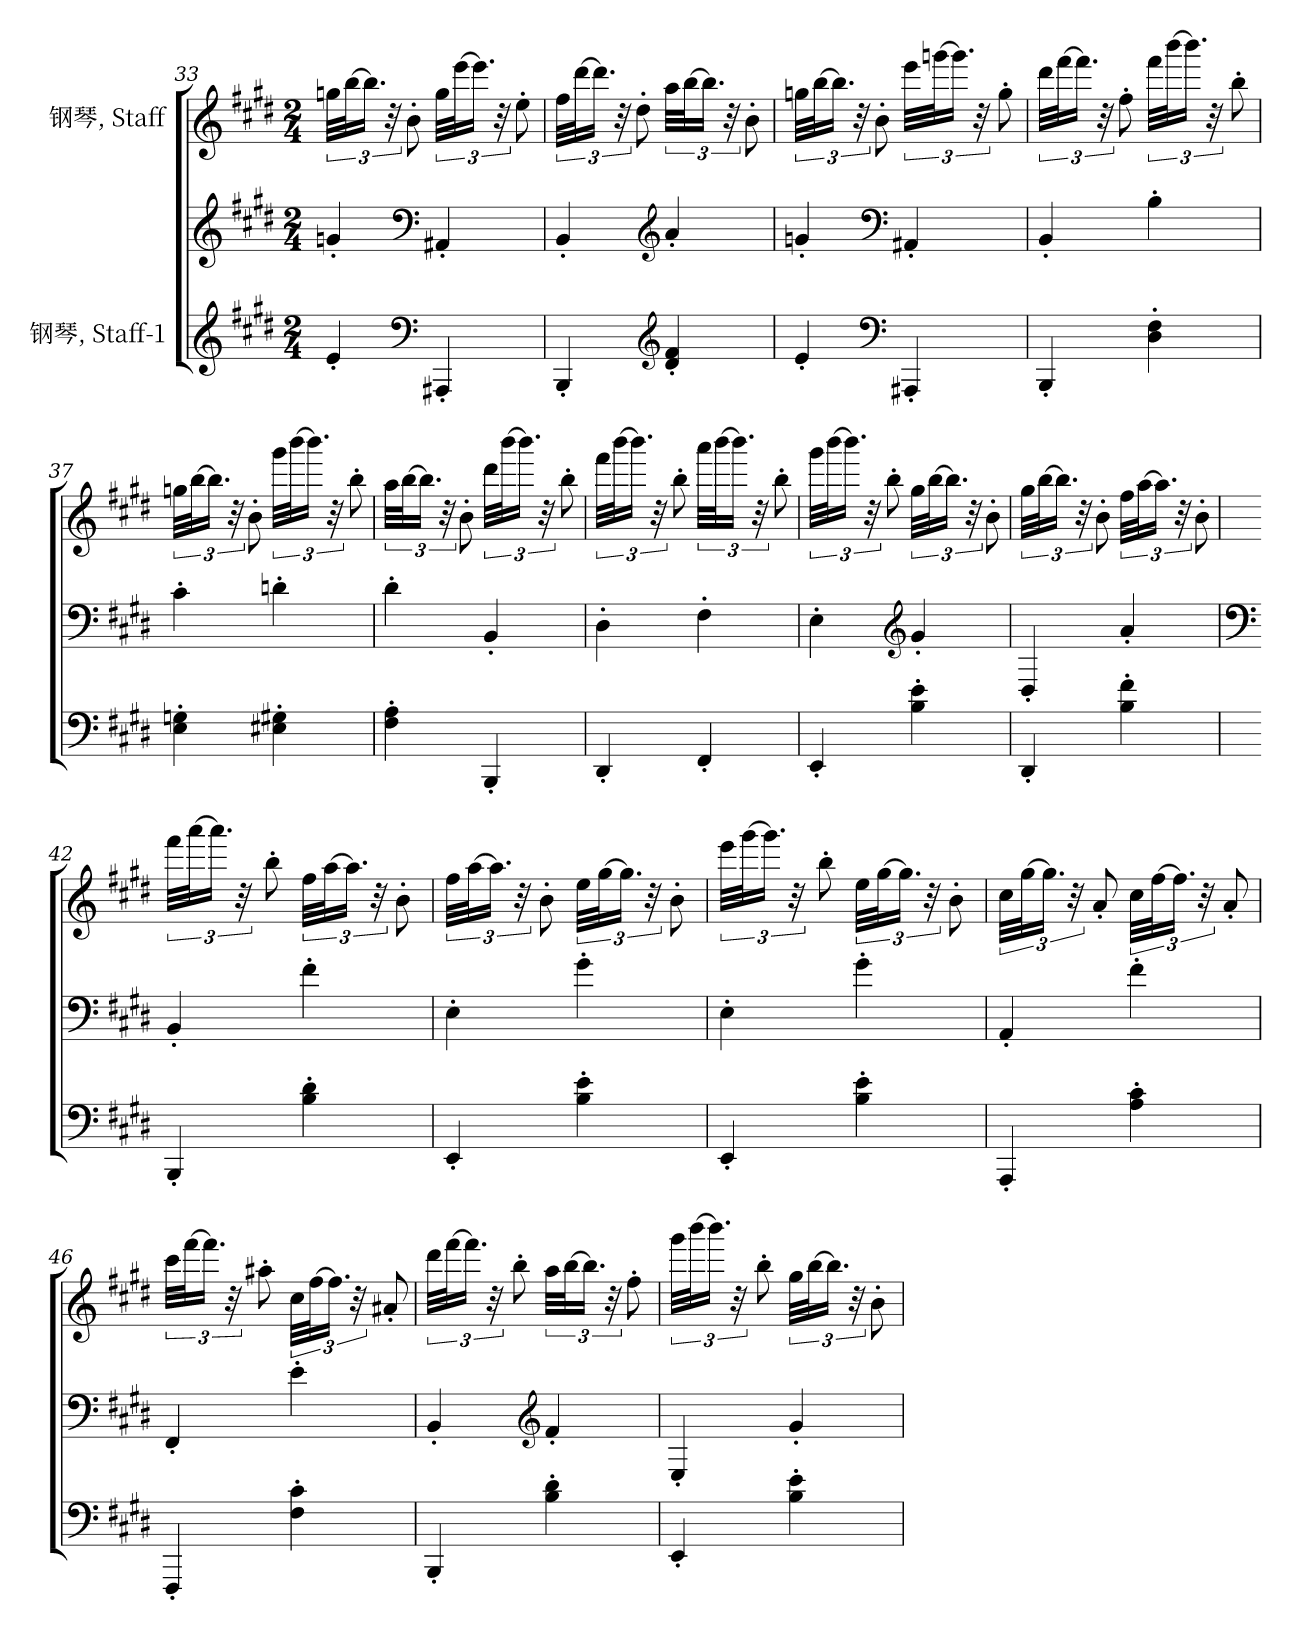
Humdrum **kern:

**kern	**kern	**kern
*part2	*part2	*part1
*staff3	*staff2	*staff1
*I"钢琴, Staff-1	*	*I"钢琴, Staff
*clefG2	*clefG2	*clefG2
*k[f#c#g#d#]	*k[f#c#g#d#]	*k[f#c#g#d#]
*M2/4	*M2/4	*M2/4
=33	=33	=33
4e'/	4gn'/	48ggn\LLL
.	.	[48bb\J
.	.	24.bb\JJ]
.	.	48r
.	.	8b'\
*clefF4	*clefF4	*
4AAA#X'/	4AA#X'/	48gg\LLL
.	.	[48eee\J
.	.	24.eee\JJ]
.	.	48r
.	.	8ee'\
=34	=34	=34
4BBB'/	4BB'/	48ff#\LLL
.	.	[48ddd#\J
.	.	24.ddd#\JJ]
.	.	48r
.	.	8dd#'\
*clefG2	*clefG2	*
4d#/' 4f#/'	4a'/	48aa\LLL
.	.	[48bb\J
.	.	24.bb\JJ]
.	.	48r
.	.	8b'\
!!LO:LB:g=z
=35	=35	=35
4e'/	4gn'/	48ggn\LLL
.	.	[48bb\J
.	.	24.bb\JJ]
.	.	48r
.	.	8b'\
*clefF4	*clefF4	*
4AAA#X'/	4AA#X'/	48eee\LLL
.	.	[48gggn\J
.	.	24.ggg\JJ]
.	.	48r
.	.	8gg'\
=36	=36	=36
4BBB'/	4BB'/	48ddd#\LLL
.	.	[48fff#\J
.	.	24.fff#\JJ]
.	.	48r
.	.	8ff#'\
4D#\' 4F#\'	4B'\	48fff#\LLL
.	.	[48bbb\J
.	.	24.bbb\JJ]
.	.	48r
.	.	8bb'\
!!LO:LB:g=z
=37	=37	=37
4E\' 4Gn\'	4c#'\	48ggn\LLL
.	.	[48bb\J
.	.	24.bb\JJ]
.	.	48r
.	.	8b'\
4E#X\' 4G#X\'	4dn'\	48ggg#\LLL
.	.	[48bbb\J
.	.	24.bbb\JJ]
.	.	48r
.	.	8bb'\
=38	=38	=38
4F#\' 4A\'	4d#'\	48aa\LLL
.	.	[48bb\J
.	.	24.bb\JJ]
.	.	48r
.	.	8b'\
4BBB'/	4BB'/	48ddd#\LLL
.	.	[48bbb\J
.	.	24.bbb\JJ]
.	.	48r
.	.	8bb'\
=39	=39	=39
4DD#'/	4D#'\	48fff#\LLL
.	.	[48bbb\J
.	.	24.bbb\JJ]
.	.	48r
.	.	8bb'\
4FF#'/	4F#'\	48aaa\LLL
.	.	[48bbb\J
.	.	24.bbb\JJ]
.	.	48r
.	.	8bb'\
!!LO:LB:g=z
=40	=40	=40
4EE'/	4E'\	48ggg#\LLL
.	.	[48bbb\J
.	.	24.bbb\JJ]
.	.	48r
.	.	8bb'\
*	*clefG2	*
4B\' 4e\'	4g#'/	48gg#\LLL
.	.	[48bb\J
.	.	24.bb\JJ]
.	.	48r
.	.	8b'\
=41	=41	=41
4DD#'/	4D#'/	48gg#\LLL
.	.	[48bb\J
.	.	24.bb\JJ]
.	.	48r
.	.	8b'\
4B\' 4f#\'	4a'/	48ff#\LLL
.	.	[48aa\J
.	.	24.aa\JJ]
.	.	48r
.	.	8b'\
=42	=42	=42
*	*clefF4	*
4BBB'/	4BB'/	48fff#\LLL
.	.	[48aaa\J
.	.	24.aaa\JJ]
.	.	48r
.	.	8bb'\
4B\' 4d#\'	4f#'\	48ff#\LLL
.	.	[48aa\J
.	.	24.aa\JJ]
.	.	48r
.	.	8b'\
!!LO:PB:g=z
=43	=43	=43
4EE'/	4E'\	48ff#\LLL
.	.	[48aa\J
.	.	24.aa\JJ]
.	.	48r
.	.	8b'\
4B\' 4e\'	4g#'\	48ee\LLL
.	.	[48gg#\J
.	.	24.gg#\JJ]
.	.	48r
.	.	8b'\
=44	=44	=44
4EE'/	4E'\	48eee\LLL
.	.	[48ggg#\J
.	.	24.ggg#\JJ]
.	.	48r
.	.	8bb'\
4B\' 4e\'	4g#'\	48ee\LLL
.	.	[48gg#\J
.	.	24.gg#\JJ]
.	.	48r
.	.	8b'\
=45	=45	=45
4AAA'/	4AA'/	48cc#\LLL
.	.	[48gg#\J
.	.	24.gg#\JJ]
.	.	48r
.	.	8a'/
4A\' 4c#\'	4f#'\	48cc#\LLL
.	.	[48ff#\J
.	.	24.ff#\JJ]
.	.	48r
.	.	8a'/
!!LO:LB:g=z
=46	=46	=46
4FFF#'/	4FF#'/	48ccc#\LLL
.	.	[48fff#\J
.	.	24.fff#\JJ]
.	.	48r
.	.	8aa#X'\
4F#\' 4c#\'	4e'\	48cc#\LLL
.	.	[48ff#\J
.	.	24.ff#\JJ]
.	.	48r
.	.	8a#X'/
=47	=47	=47
4BBB'/	4BB'/	48ddd#\LLL
.	.	[48fff#\J
.	.	24.fff#\JJ]
.	.	48r
.	.	8bb'\
*	*clefG2	*
4B\' 4d#\'	4f#'/	48aa\LLL
.	.	[48bb\J
.	.	24.bb\JJ]
.	.	48r
.	.	8ff#'\
=48	=48	=48
4EE'/	4E'/	48ggg#\LLL
.	.	[48bbb\J
.	.	24.bbb\JJ]
.	.	48r
.	.	8bb'\
4B\' 4e\'	4g#'/	48gg#\LLL
.	.	[48bb\J
.	.	24.bb\JJ]
.	.	48r
.	.	8b'\
=	=	=
*-	*-	*-
